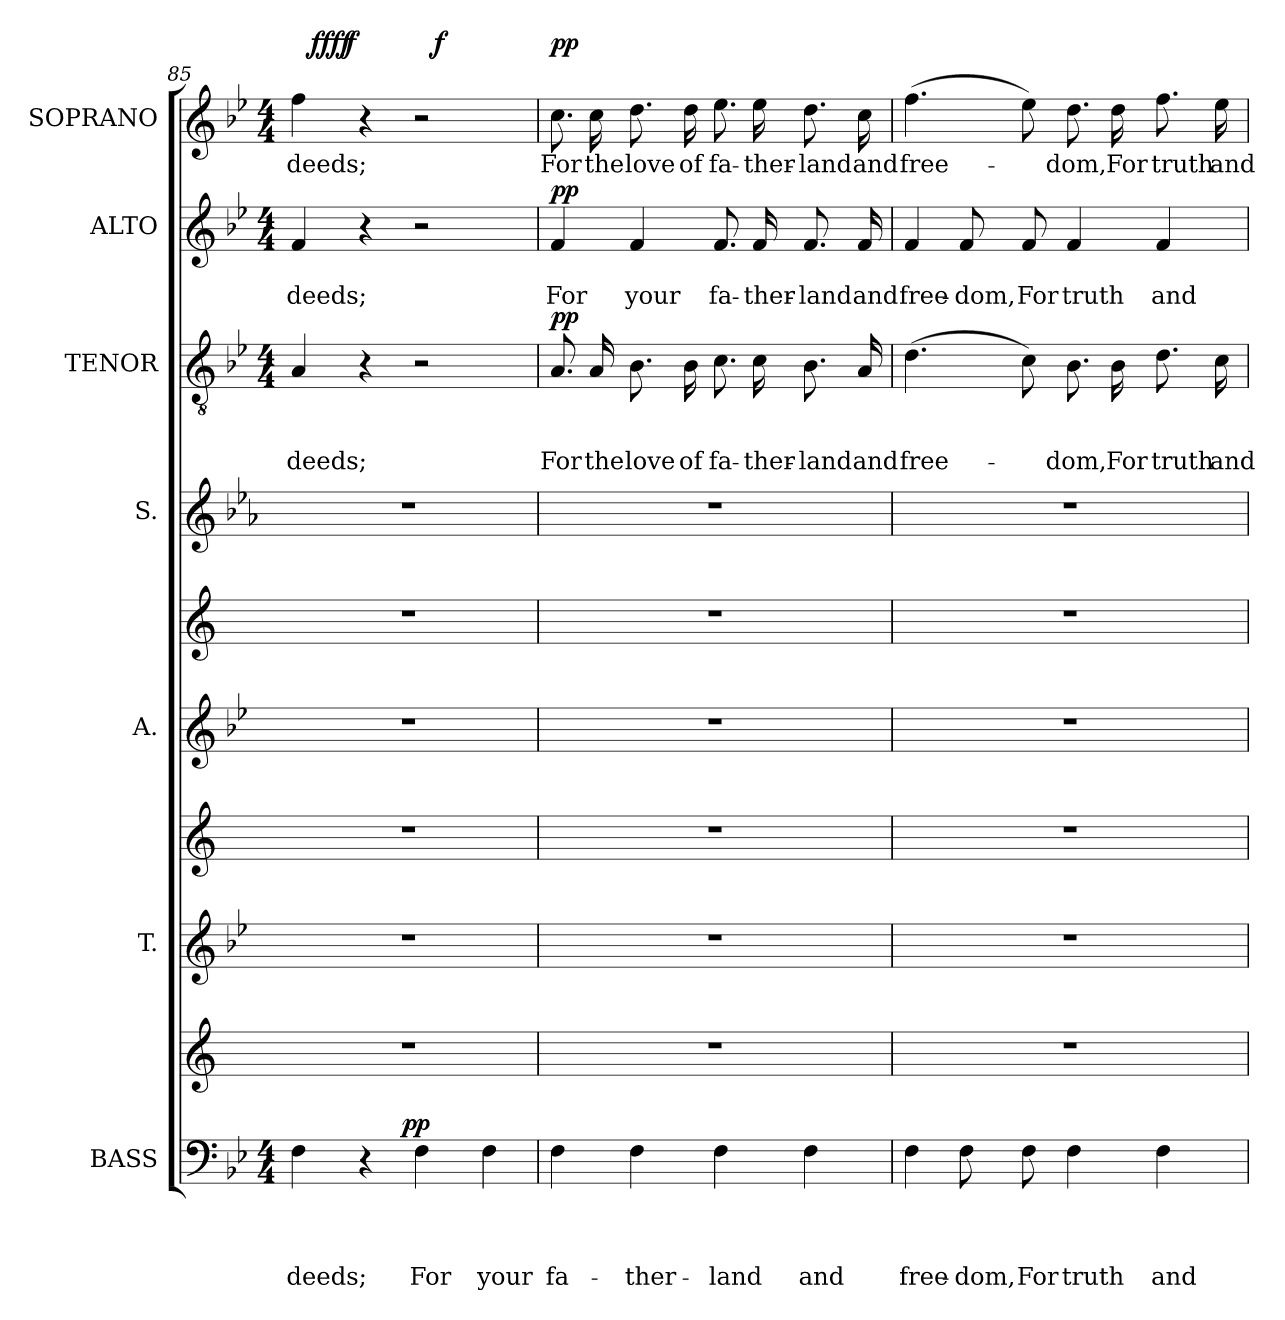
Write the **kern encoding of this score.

**kern	**text	**text	**text	**text	**dynam	**kern	**kern	**kern	**kern	**kern	**kern	**kern	**text	**text	**text	**dynam	**kern	**text	**text	**dynam	**kern	**text	**dynam
*part10	*part10	*part10	*part10	*part10	*part10	*part9	*part8	*part7	*part6	*part5	*part4	*part3	*part3	*part3	*part3	*part3	*part2	*part2	*part2	*part2	*part1	*part1	*part1
*staff10	*staff10	*staff10	*staff10	*staff10	*staff10	*staff9	*staff8	*staff7	*staff6	*staff5	*staff4	*staff3	*staff3	*staff3	*staff3	*staff3	*staff2	*staff2	*staff2	*staff2	*staff1	*staff1	*staff1
*I"BASS	*	*	*	*	*	*	*I"T.	*	*I"A.	*	*I"S.	*I"TENOR	*	*	*	*	*I"ALTO	*	*	*	*I"SOPRANO	*	*
*I'B.	*	*	*	*	*	*	*I'T.	*	*I'A.	*	*I'S.	*I'T.	*	*	*	*	*I'A.	*	*	*	*I'S.	*	*
*clefF4	*	*	*	*	*	*clefG2	*clefG2	*clefG2	*clefG2	*clefG2	*clefG2	*clefGv2	*	*	*	*	*clefG2	*	*	*	*clefG2	*	*
*	*	*	*	*	*	*ITrd1c2	*	*ITrd1c2	*	*ITrd1c2	*ITrd3c5	*	*	*	*	*	*	*	*	*	*	*	*
*k[b-e-]	*	*	*	*	*	*k[b-e-]	*k[b-e-]	*k[b-e-]	*k[b-e-]	*k[b-e-]	*k[b-e-]	*k[b-e-]	*	*	*	*	*k[b-e-]	*	*	*	*k[b-e-]	*	*
*B-:	*	*	*	*	*	*B-:	*B-:	*B-:	*B-:	*B-:	*B-:	*B-:	*	*	*	*	*B-:	*	*	*	*B-:	*	*
*M4/4	*	*	*	*	*	*	*	*	*	*	*	*M4/4	*	*	*	*	*M4/4	*	*	*	*M4/4	*	*
=85	=85	=85	=85	=85	=85	=85	=85	=85	=85	=85	=85	=85	=85	=85	=85	=85	=85	=85	=85	=85	=85	=85	=85
!	!	!	!	!LO:LY:b	!	!	!	!	!	!	!	!	!	!	!LO:LY:b	!	!	!	!LO:LY:b	!	!	!LO:LY:b	!
*^	*	*	*	*	*	*	*	*	*	*	*	*	*	*	*	*	*	*	*	*	*^	*	*
*	*	*	*	*	*	*	*	*	*	*	*	*	*	*	*	*	*	*	*	*	*	*	*^	*	*
*	*	*	*	*	*	*	*	*	*	*	*	*	*	*	*	*	*	*	*	*	*	*	*	*^	*	*
4F\	4...ryy	.	.	.	deeds;	.	1r	1r	1r	1r	1r	1r	4A/	.	.	deeds;	.	4f/	.	deeds;	.	4ff\	16ryy	8..ryy	2ryy	deeds;	.
!	!	!	!	!	!	!	!	!	!	!	!	!	!	!	!	!	!	!	!	!	!	!	!	!	!	!	!LO:DY:a
.	.	.	.	.	.	.	.	.	.	.	.	.	.	.	.	.	.	.	.	.	.	.	2...ryy	.	.	.	ffff
!	!	!	!	!	!	!	!	!	!	!	!	!	!	!	!	!	!	!	!	!	!	!	!	!	!	!	!LO:DY:a
.	.	.	.	.	.	.	.	.	.	.	.	.	.	.	.	.	.	.	.	.	.	.	.	2ryy	.	.	f
4r	.	.	.	.	.	.	.	.	.	.	.	.	4r	.	.	.	.	4r	.	.	.	4rt	.	.	.	.	.
!	!	!	!	!	!	!LO:DY:a	!	!	!	!	!	!	!	!	!	!	!	!	!	!	!	!	!	!	!	!	!
.	2ryy	.	.	.	.	pp	.	.	.	.	.	.	.	.	.	.	.	.	.	.	.	.	.	.	.	.	.
!	!	!	!	!	!LO:LY:b	!	!	!	!	!	!	!	!	!	!	!	!	!	!	!	!	!	!	!	!	!	!
4F\	.	.	.	.	For	.	.	.	.	.	.	.	2r	.	.	.	.	2r	.	.	.	2rt	.	.	16ryy	.	.
!	!	!	!	!	!	!	!	!	!	!	!	!	!	!	!	!	!	!	!	!	!	!	!	!	!	!	!LO:DY:a
.	.	.	.	.	.	.	.	.	.	.	.	.	.	.	.	.	.	.	.	.	.	.	.	.	4..ryy	.	f
.	.	.	.	.	.	.	.	.	.	.	.	.	.	.	.	.	.	.	.	.	.	.	.	4ryy	.	.	.
!	!	!	!	!	!LO:LY:b	!	!	!	!	!	!	!	!	!	!	!	!	!	!	!	!	!	!	!	!	!	!
4F\	.	.	.	.	your	.	.	.	.	.	.	.	.	.	.	.	.	.	.	.	.	.	.	.	.	.	.
.	32ryy	.	.	.	.	.	.	.	.	.	.	.	.	.	.	.	.	.	.	.	.	.	.	32ryy	.	.	.
=86	=86	=86	=86	=86	=86	=86	=86	=86	=86	=86	=86	=86	=86	=86	=86	=86	=86	=86	=86	=86	=86	=86	=86	=86	=86	=86	=86
!	!	!	!	!	!LO:LY:b	!	!	!	!	!	!	!	!	!	!	!LO:LY:b	!LO:DY:a	!	!	!LO:LY:b	!LO:DY:a	!	!	!	!	!LO:LY:b	!LO:DY:a
*v	*v	*	*	*	*	*	*	*	*	*	*	*	*	*	*	*	*	*	*	*	*	*v	*v	*v	*v	*	*
4F\	.	.	.	fa-	.	1r	1r	1r	1r	1r	1r	8.A/	.	.	For	pp	4f/	.	For	pp	8.cc\	For	pp
!	!	!	!	!	!	!	!	!	!	!	!	!	!	!	!LO:LY:b	!	!	!	!	!	!	!LO:LY:b	!
.	.	.	.	.	.	.	.	.	.	.	.	16A/	.	.	the	.	.	.	.	.	16cc\	the	.
!	!	!	!	!LO:LY:b	!	!	!	!	!	!	!	!	!	!	!LO:LY:b	!	!	!	!LO:LY:b	!	!	!LO:LY:b	!
4F\	.	.	.	-ther-	.	.	.	.	.	.	.	8.B-\	.	.	love	.	4f/	.	your	.	8.dd\	love	.
!	!	!	!	!	!	!	!	!	!	!	!	!	!	!	!LO:LY:b	!	!	!	!	!	!	!LO:LY:b	!
.	.	.	.	.	.	.	.	.	.	.	.	16B-\	.	.	of	.	.	.	.	.	16dd\	of	.
!	!	!	!	!LO:LY:b	!	!	!	!	!	!	!	!	!	!	!LO:LY:b	!	!	!	!LO:LY:b	!	!	!LO:LY:b	!
4F\	.	.	.	-land	.	.	.	.	.	.	.	8.c\	.	.	fa-	.	8.f/	.	fa-	.	8.ee-\	fa-	.
!	!	!	!	!	!	!	!	!	!	!	!	!	!	!	!LO:LY:b	!	!	!	!LO:LY:b	!	!	!LO:LY:b	!
.	.	.	.	.	.	.	.	.	.	.	.	16c\	.	.	-ther-	.	16f/	.	-ther-	.	16ee-\	-ther-	.
!	!	!	!	!LO:LY:b	!	!	!	!	!	!	!	!	!	!	!LO:LY:b:rj	!	!	!	!LO:LY:b:rj	!	!	!LO:LY:b:rj	!
4F\	.	.	.	and	.	.	.	.	.	.	.	8.B-\	.	.	-land	.	8.f/	.	-land	.	8.dd\	-land	.
!	!	!	!	!	!	!	!	!	!	!	!	!	!	!	!LO:LY:b	!	!	!	!LO:LY:b	!	!	!LO:LY:b	!
.	.	.	.	.	.	.	.	.	.	.	.	16A/	.	.	and	.	16f/	.	and	.	16cc\	and	.
!!LO:LB:g=z
=87	=87	=87	=87	=87	=87	=87	=87	=87	=87	=87	=87	=87	=87	=87	=87	=87	=87	=87	=87	=87	=87	=87	=87
!	!	!	!	!LO:LY:b	!	!	!	!	!	!	!	!	!	!	!LO:LY:b	!	!	!	!LO:LY:b	!	!	!LO:LY:b	!
4F\	.	.	.	free-	.	1r	1r	1r	1r	1r	1r	(>4.d\	.	.	free-	.	4f/	.	free-	.	(>4.ff\	free-	.
!	!	!	!	!LO:LY:b	!	!	!	!	!	!	!	!	!	!	!	!	!	!	!LO:LY:b	!	!	!	!
8F\	.	.	.	-dom,	.	.	.	.	.	.	.	.	.	.	.	.	8f/	.	-dom,	.	.	.	.
!	!	!	!	!LO:LY:b	!	!	!	!	!	!	!	!	!	!	!	!	!	!	!LO:LY:b	!	!	!	!
8F\	.	.	.	For	.	.	.	.	.	.	.	8c\)	.	.	.	.	8f/	.	For	.	8ee-\)	.	.
!	!	!	!	!LO:LY:b	!	!	!	!	!	!	!	!	!	!	!LO:LY:b	!	!	!	!LO:LY:b	!	!	!LO:LY:b	!
4F\	.	.	.	truth	.	.	.	.	.	.	.	8.B-\	.	.	-dom,	.	4f/	.	truth	.	8.dd\	-dom,	.
!	!	!	!	!	!	!	!	!	!	!	!	!	!	!	!LO:LY:b	!	!	!	!	!	!	!LO:LY:b	!
.	.	.	.	.	.	.	.	.	.	.	.	16B-\	.	.	For	.	.	.	.	.	16dd\	For	.
!	!	!	!	!LO:LY:b	!	!	!	!	!	!	!	!	!	!	!LO:LY:b	!	!	!	!LO:LY:b	!	!	!LO:LY:b	!
4F\	.	.	.	and	.	.	.	.	.	.	.	8.d\	.	.	truth	.	4f/	.	and	.	8.ff\	truth	.
!	!	!	!	!	!	!	!	!	!	!	!	!	!	!	!LO:LY:b	!	!	!	!	!	!	!LO:LY:b	!
.	.	.	.	.	.	.	.	.	.	.	.	16c\	.	.	and	.	.	.	.	.	16ee-\	and	.
=	=	=	=	=	=	=	=	=	=	=	=	=	=	=	=	=	=	=	=	=	=	=	=
*-	*-	*-	*-	*-	*-	*-	*-	*-	*-	*-	*-	*-	*-	*-	*-	*-	*-	*-	*-	*-	*-	*-	*-
